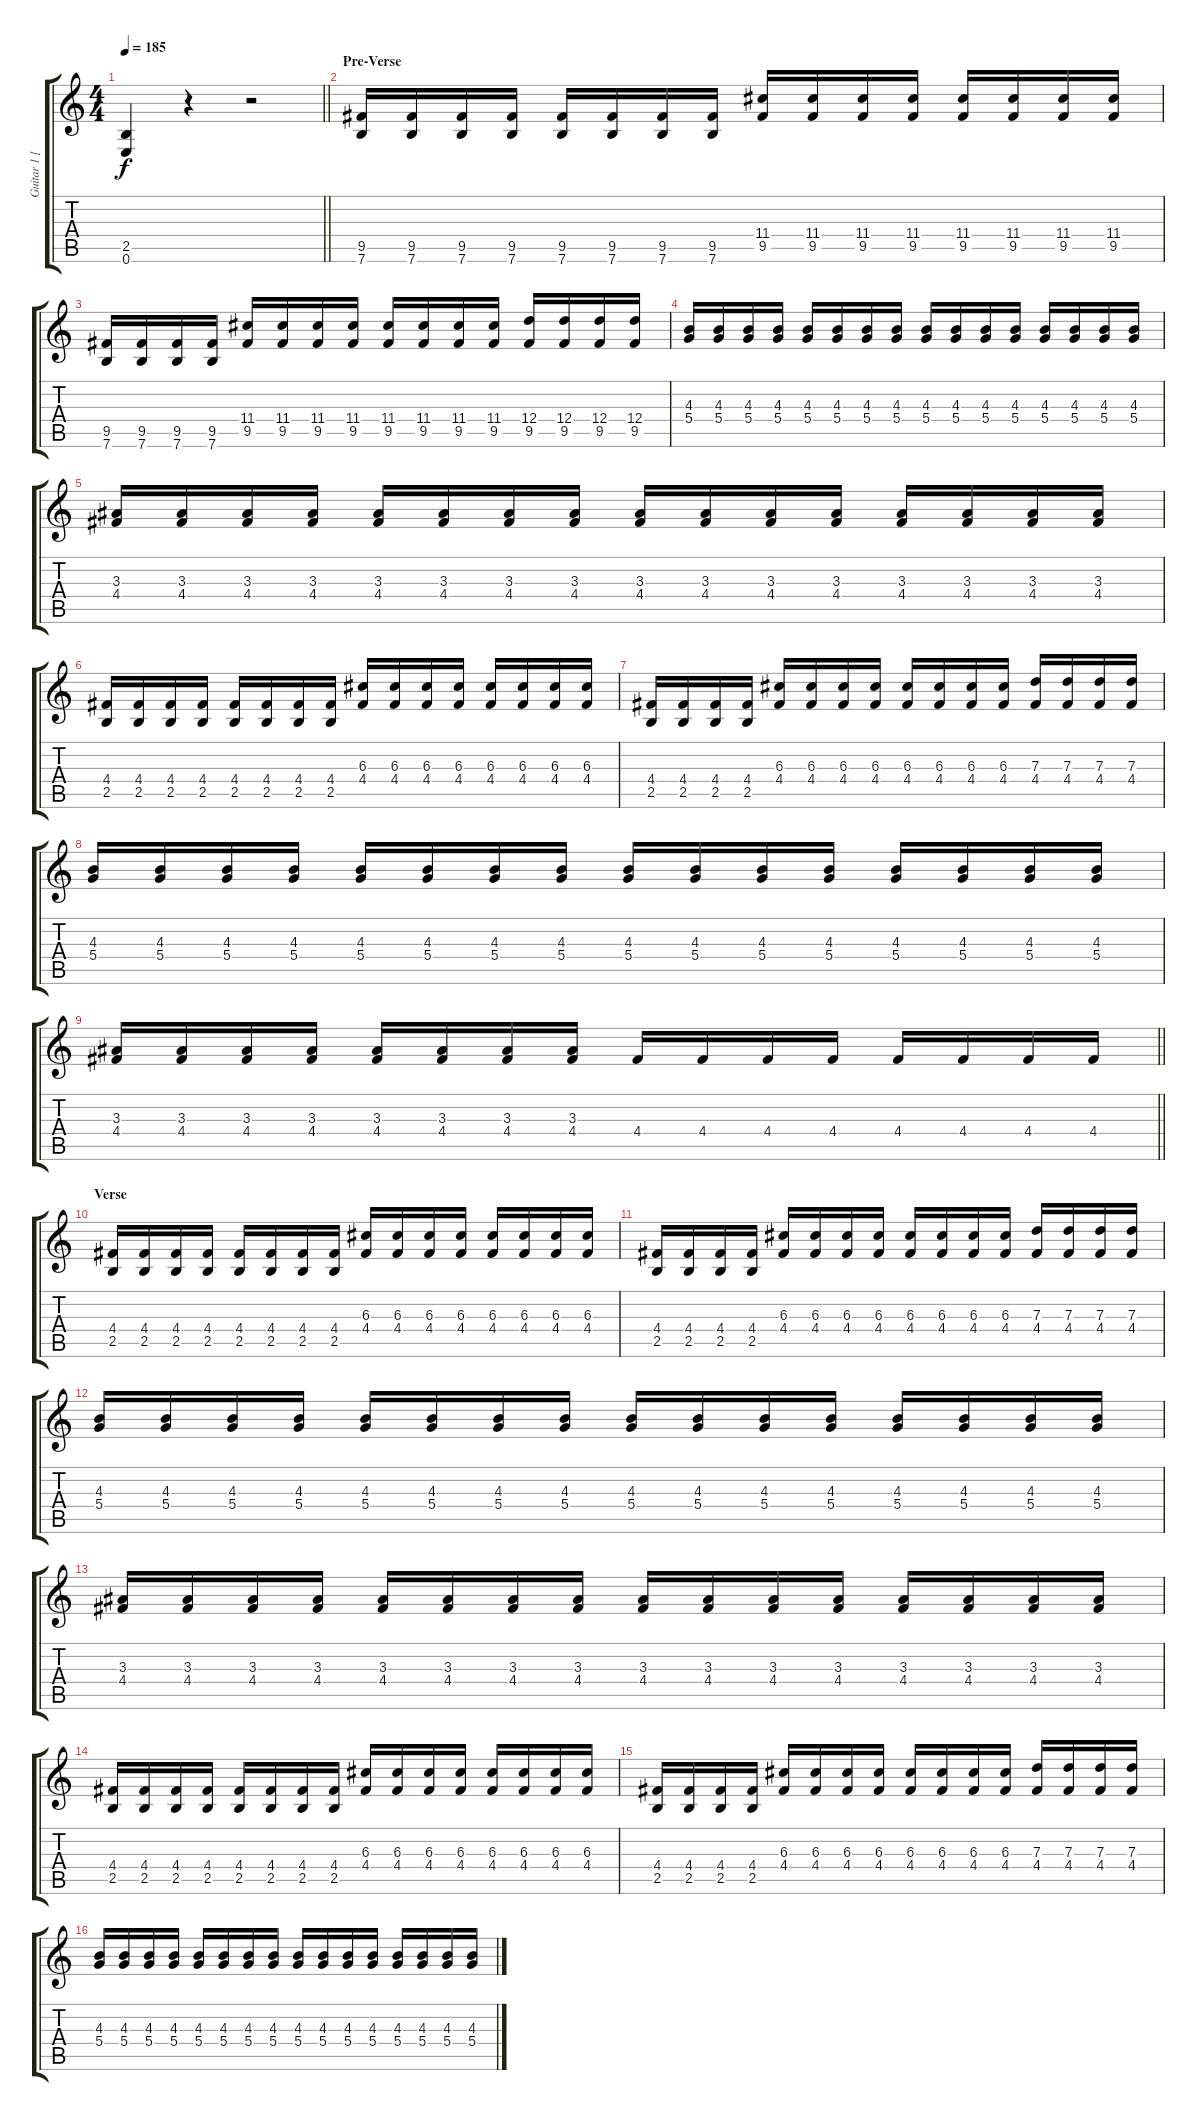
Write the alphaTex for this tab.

\track ("Guitar 1 [Right]" "Guitar 1 [") {instrument distortionguitar}
\staff {score tabs}
\tuning (E4 B3 G3 D3 A2 E2) {hide}
\ts (4 4)
\tempo 185
\clef g2
\barLineRight lightlight
\ks c
(2.5 0.6).4{dy f} r.4 r.2 |
\section ("" "Pre-Verse")
(9.5 7.6).16 (9.5 7.6).16 (9.5 7.6).16 (9.5 7.6).16 (9.5 7.6).16 (9.5 7.6).16 (9.5 7.6).16 (9.5 7.6).16 (11.4 9.5).16 (11.4 9.5).16 (11.4 9.5).16 (11.4 9.5).16 (11.4 9.5).16 (11.4 9.5).16 (11.4 9.5).16 (11.4 9.5).16 |
(9.5 7.6).16 (9.5 7.6).16 (9.5 7.6).16 (9.5 7.6).16 (11.4 9.5).16 (11.4 9.5).16 (11.4 9.5).16 (11.4 9.5).16 (11.4 9.5).16 (11.4 9.5).16 (11.4 9.5).16 (11.4 9.5).16 (12.4 9.5).16 (12.4 9.5).16 (12.4 9.5).16 (12.4 9.5).16 |
(4.3 5.4).16 (4.3 5.4).16 (4.3 5.4).16 (4.3 5.4).16 (4.3 5.4).16 (4.3 5.4).16 (4.3 5.4).16 (4.3 5.4).16 (4.3 5.4).16 (4.3 5.4).16 (4.3 5.4).16 (4.3 5.4).16 (4.3 5.4).16 (4.3 5.4).16 (4.3 5.4).16 (4.3 5.4).16 |
(3.3 4.4).16 (3.3 4.4).16 (3.3 4.4).16 (3.3 4.4).16 (3.3 4.4).16 (3.3 4.4).16 (3.3 4.4).16 (3.3 4.4).16 (3.3 4.4).16 (3.3 4.4).16 (3.3 4.4).16 (3.3 4.4).16 (3.3 4.4).16 (3.3 4.4).16 (3.3 4.4).16 (3.3 4.4).16 |
(4.4 2.5).16 (4.4 2.5).16 (4.4 2.5).16 (4.4 2.5).16 (4.4 2.5).16 (4.4 2.5).16 (4.4 2.5).16 (4.4 2.5).16 (6.3 4.4).16 (6.3 4.4).16 (6.3 4.4).16 (6.3 4.4).16 (6.3 4.4).16 (6.3 4.4).16 (6.3 4.4).16 (6.3 4.4).16 |
(4.4 2.5).16 (4.4 2.5).16 (4.4 2.5).16 (4.4 2.5).16 (6.3 4.4).16 (6.3 4.4).16 (6.3 4.4).16 (6.3 4.4).16 (6.3 4.4).16 (6.3 4.4).16 (6.3 4.4).16 (6.3 4.4).16 (7.3 4.4).16 (7.3 4.4).16 (7.3 4.4).16 (7.3 4.4).16 |
(4.3 5.4).16 (4.3 5.4).16 (4.3 5.4).16 (4.3 5.4).16 (4.3 5.4).16 (4.3 5.4).16 (4.3 5.4).16 (4.3 5.4).16 (4.3 5.4).16 (4.3 5.4).16 (4.3 5.4).16 (4.3 5.4).16 (4.3 5.4).16 (4.3 5.4).16 (4.3 5.4).16 (4.3 5.4).16 |
\barLineRight lightlight
(3.3 4.4).16 (3.3 4.4).16 (3.3 4.4).16 (3.3 4.4).16 (3.3 4.4).16 (3.3 4.4).16 (3.3 4.4).16 (3.3 4.4).16 4.4.16 4.4.16 4.4.16 4.4.16 4.4.16 4.4.16 4.4.16 4.4.16 |
\section ("" "Verse")
(4.4 2.5).16 (4.4 2.5).16 (4.4 2.5).16 (4.4 2.5).16 (4.4 2.5).16 (4.4 2.5).16 (4.4 2.5).16 (4.4 2.5).16 (6.3 4.4).16 (6.3 4.4).16 (6.3 4.4).16 (6.3 4.4).16 (6.3 4.4).16 (6.3 4.4).16 (6.3 4.4).16 (6.3 4.4).16 |
(4.4 2.5).16 (4.4 2.5).16 (4.4 2.5).16 (4.4 2.5).16 (6.3 4.4).16 (6.3 4.4).16 (6.3 4.4).16 (6.3 4.4).16 (6.3 4.4).16 (6.3 4.4).16 (6.3 4.4).16 (6.3 4.4).16 (7.3 4.4).16 (7.3 4.4).16 (7.3 4.4).16 (7.3 4.4).16 |
(4.3 5.4).16 (4.3 5.4).16 (4.3 5.4).16 (4.3 5.4).16 (4.3 5.4).16 (4.3 5.4).16 (4.3 5.4).16 (4.3 5.4).16 (4.3 5.4).16 (4.3 5.4).16 (4.3 5.4).16 (4.3 5.4).16 (4.3 5.4).16 (4.3 5.4).16 (4.3 5.4).16 (4.3 5.4).16 |
(3.3 4.4).16 (3.3 4.4).16 (3.3 4.4).16 (3.3 4.4).16 (3.3 4.4).16 (3.3 4.4).16 (3.3 4.4).16 (3.3 4.4).16 (3.3 4.4).16 (3.3 4.4).16 (3.3 4.4).16 (3.3 4.4).16 (3.3 4.4).16 (3.3 4.4).16 (3.3 4.4).16 (3.3 4.4).16 |
(4.4 2.5).16 (4.4 2.5).16 (4.4 2.5).16 (4.4 2.5).16 (4.4 2.5).16 (4.4 2.5).16 (4.4 2.5).16 (4.4 2.5).16 (6.3 4.4).16 (6.3 4.4).16 (6.3 4.4).16 (6.3 4.4).16 (6.3 4.4).16 (6.3 4.4).16 (6.3 4.4).16 (6.3 4.4).16 |
(4.4 2.5).16 (4.4 2.5).16 (4.4 2.5).16 (4.4 2.5).16 (6.3 4.4).16 (6.3 4.4).16 (6.3 4.4).16 (6.3 4.4).16 (6.3 4.4).16 (6.3 4.4).16 (6.3 4.4).16 (6.3 4.4).16 (7.3 4.4).16 (7.3 4.4).16 (7.3 4.4).16 (7.3 4.4).16 |
(4.3 5.4).16 (4.3 5.4).16 (4.3 5.4).16 (4.3 5.4).16 (4.3 5.4).16 (4.3 5.4).16 (4.3 5.4).16 (4.3 5.4).16 (4.3 5.4).16 (4.3 5.4).16 (4.3 5.4).16 (4.3 5.4).16 (4.3 5.4).16 (4.3 5.4).16 (4.3 5.4).16 (4.3 5.4).16
